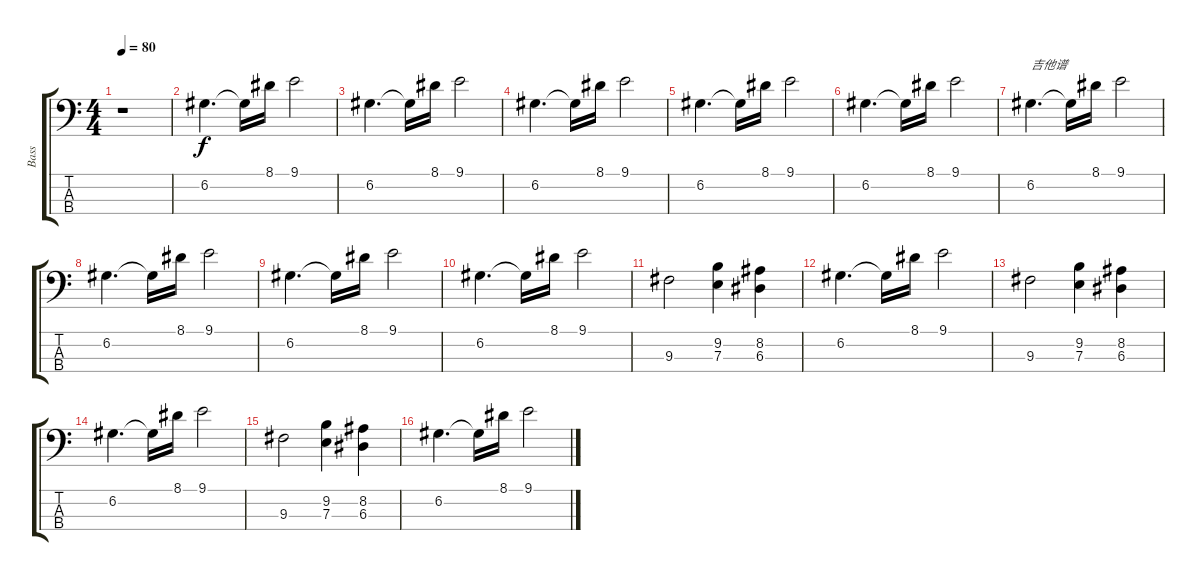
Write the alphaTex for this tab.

\track ("Bass" "Bass") {instrument acousticbass}
\staff {score tabs}
\tuning (G2 D2 A1 E1) {hide}
\ts (4 4)
\tempo 80
\clef f4
\ks c
r.1{dy f instrument acousticbass} |
6.2.4{d} 6.2{t}.16 8.1.16 9.1.2 |
6.2.4{d} 6.2{t}.16 8.1.16 9.1.2 |
6.2.4{d} 6.2{t}.16 8.1.16 9.1.2 |
6.2.4{d} 6.2{t}.16 8.1.16 9.1.2 |
6.2.4{d} 6.2{t}.16 8.1.16 9.1.2 |
6.2.4{d txt "吉他谱"} 6.2{t}.16 8.1.16 9.1.2 |
6.2.4{d} 6.2{t}.16 8.1.16 9.1.2 |
6.2.4{d} 6.2{t}.16 8.1.16 9.1.2 |
6.2.4{d} 6.2{t}.16 8.1.16 9.1.2 |
9.3.2 (9.2 7.3).4 (8.2 6.3).4 |
6.2.4{d} 6.2{t}.16 8.1.16 9.1.2 |
9.3.2 (9.2 7.3).4 (8.2 6.3).4 |
6.2.4{d} 6.2{t}.16 8.1.16 9.1.2 |
9.3.2 (9.2 7.3).4 (8.2 6.3).4 |
6.2.4{d} 6.2{t}.16 8.1.16 9.1.2
